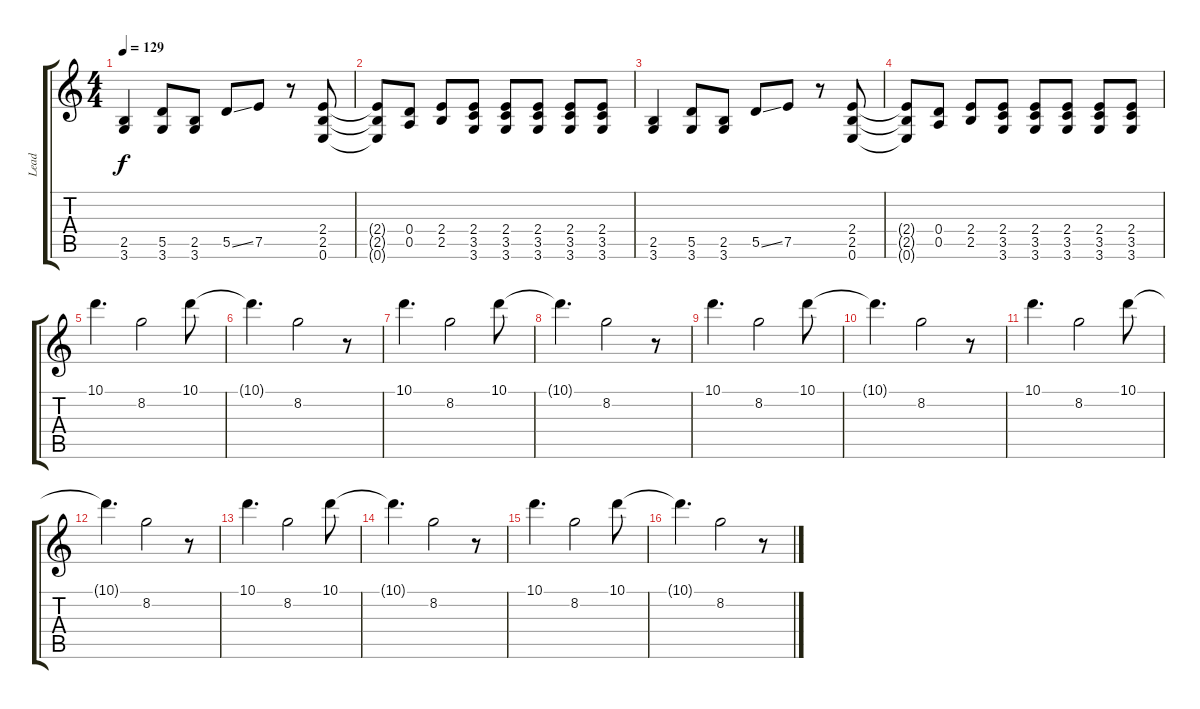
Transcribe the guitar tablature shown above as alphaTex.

\track ("Lead" "Lead") {instrument electricguitarjazz}
\staff {score tabs}
\tuning (E4 B3 G3 D3 A2 E2) {hide}
\ts (4 4)
\tempo 129
\clef g2
\ks c
(2.5 3.6).4{dy f} (5.5 3.6).8 (2.5 3.6).8 5.5{ss}.8 7.5.8 r.8 (2.4 2.5 0.6).8 |
(2.4{t} 2.5{t} 0.6{t}).8 (0.4 0.5).8 (2.4 2.5).8 (2.4 3.5 3.6).8 (2.4 3.5 3.6).8 (2.4 3.5 3.6).8 (2.4 3.5 3.6).8 (2.4 3.5 3.6).8 |
(2.5 3.6).4 (5.5 3.6).8 (2.5 3.6).8 5.5{ss}.8 7.5.8 r.8 (2.4 2.5 0.6).8 |
(2.4{t} 2.5{t} 0.6{t}).8 (0.4 0.5).8 (2.4 2.5).8 (2.4 3.5 3.6).8 (2.4 3.5 3.6).8 (2.4 3.5 3.6).8 (2.4 3.5 3.6).8 (2.4 3.5 3.6).8 |
10.1.4{d volume 10 instrument overdrivenguitar} 8.2.2 10.1.8 |
10.1{t}.4{d} 8.2.2 r.8 |
10.1.4{d} 8.2.2 10.1.8 |
10.1{t}.4{d} 8.2.2 r.8 |
10.1.4{d} 8.2.2 10.1.8 |
10.1{t}.4{d} 8.2.2 r.8 |
10.1.4{d} 8.2.2 10.1.8 |
10.1{t}.4{d} 8.2.2 r.8 |
10.1.4{d} 8.2.2 10.1.8 |
10.1{t}.4{d} 8.2.2 r.8 |
10.1.4{d} 8.2.2 10.1.8 |
10.1{t}.4{d} 8.2.2 r.8
